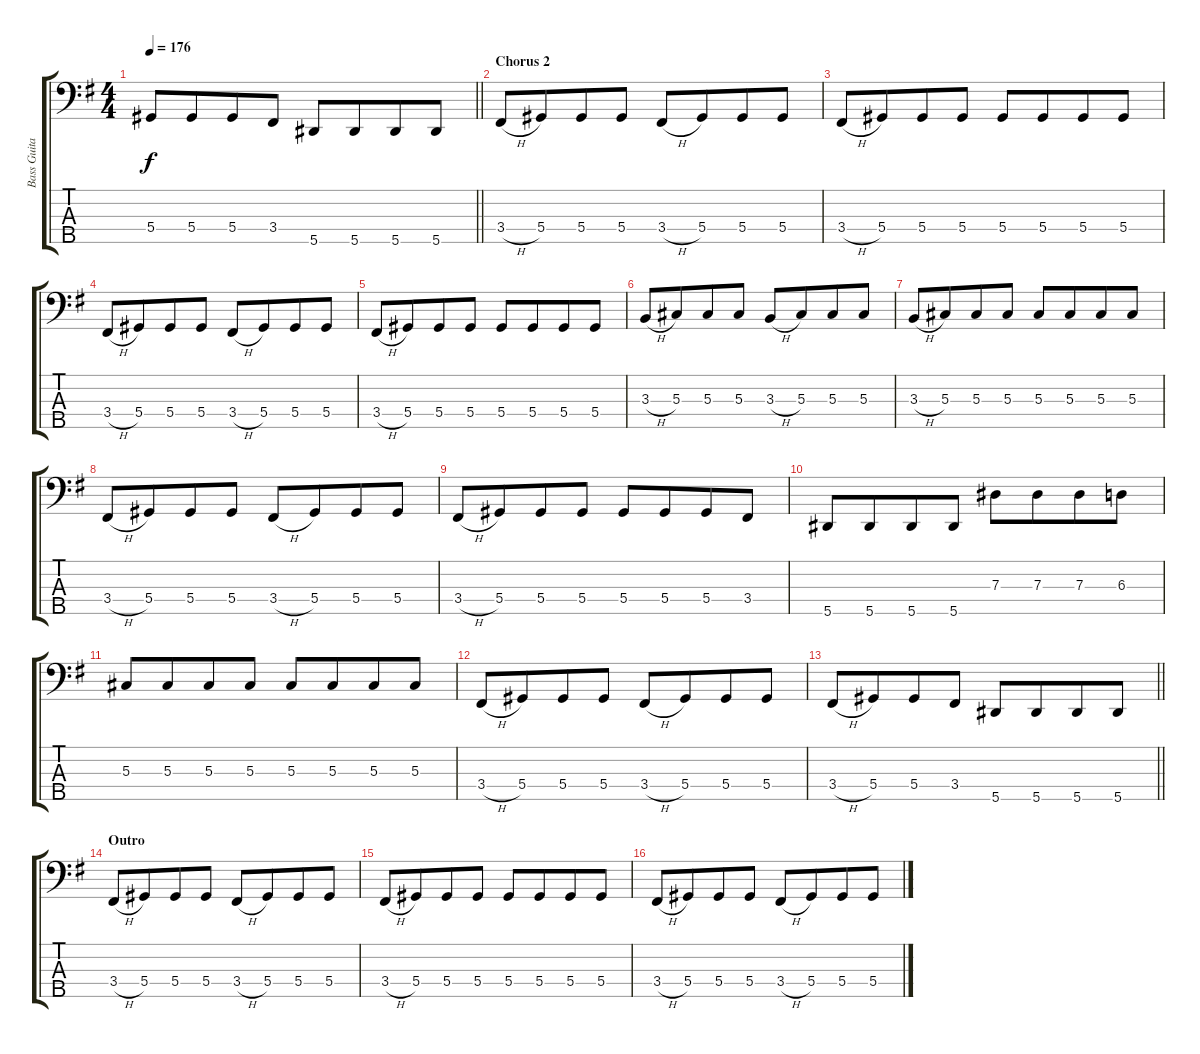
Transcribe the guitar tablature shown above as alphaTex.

\track ("Bass Guitar" "Bass Guita") {instrument electricbassfinger}
\staff {score tabs}
\tuning (Gb2 Db2 Ab1 Eb1 Bb0) {hide}
\ts (4 4)
\tempo 176
\clef f4
\barLineRight lightlight
\ks eminor
5.4.8{dy f} 5.4.8{beam merge} 5.4.8 3.4.8 5.5.8 5.5.8{beam merge} 5.5.8 5.5.8 |
\section ("" "Chorus 2")
3.4{h}.8 5.4.8{beam merge} 5.4.8 5.4.8 3.4{h}.8 5.4.8{beam merge} 5.4.8 5.4.8 |
3.4{h}.8 5.4.8{beam merge} 5.4.8 5.4.8 5.4.8 5.4.8{beam merge} 5.4.8 5.4.8 |
3.4{h}.8 5.4.8{beam merge} 5.4.8 5.4.8 3.4{h}.8 5.4.8{beam merge} 5.4.8 5.4.8 |
3.4{h}.8 5.4.8{beam merge} 5.4.8 5.4.8 5.4.8 5.4.8{beam merge} 5.4.8 5.4.8 |
3.3{h}.8 5.3.8{beam merge} 5.3.8 5.3.8 3.3{h}.8 5.3.8{beam merge} 5.3.8 5.3.8 |
3.3{h}.8 5.3.8{beam merge} 5.3.8 5.3.8 5.3.8 5.3.8{beam merge} 5.3.8 5.3.8 |
3.4{h}.8 5.4.8{beam merge} 5.4.8 5.4.8 3.4{h}.8 5.4.8{beam merge} 5.4.8 5.4.8 |
3.4{h}.8 5.4.8{beam merge} 5.4.8 5.4.8 5.4.8 5.4.8{beam merge} 5.4.8 3.4.8 |
5.5.8 5.5.8{beam merge} 5.5.8 5.5.8 7.3.8 7.3.8{beam merge} 7.3.8 6.3.8 |
5.3.8 5.3.8{beam merge} 5.3.8 5.3.8 5.3.8 5.3.8{beam merge} 5.3.8 5.3.8 |
3.4{h}.8 5.4.8{beam merge} 5.4.8 5.4.8 3.4{h}.8 5.4.8{beam merge} 5.4.8 5.4.8 |
\barLineRight lightlight
3.4{h}.8 5.4.8{beam merge} 5.4.8 3.4.8 5.5.8 5.5.8{beam merge} 5.5.8 5.5.8 |
\section ("" "Outro")
3.4{h}.8 5.4.8{beam merge} 5.4.8 5.4.8 3.4{h}.8 5.4.8{beam merge} 5.4.8 5.4.8 |
3.4{h}.8 5.4.8{beam merge} 5.4.8 5.4.8 5.4.8 5.4.8{beam merge} 5.4.8 5.4.8 |
3.4{h}.8 5.4.8{beam merge} 5.4.8 5.4.8 3.4{h}.8 5.4.8{beam merge} 5.4.8 5.4.8
